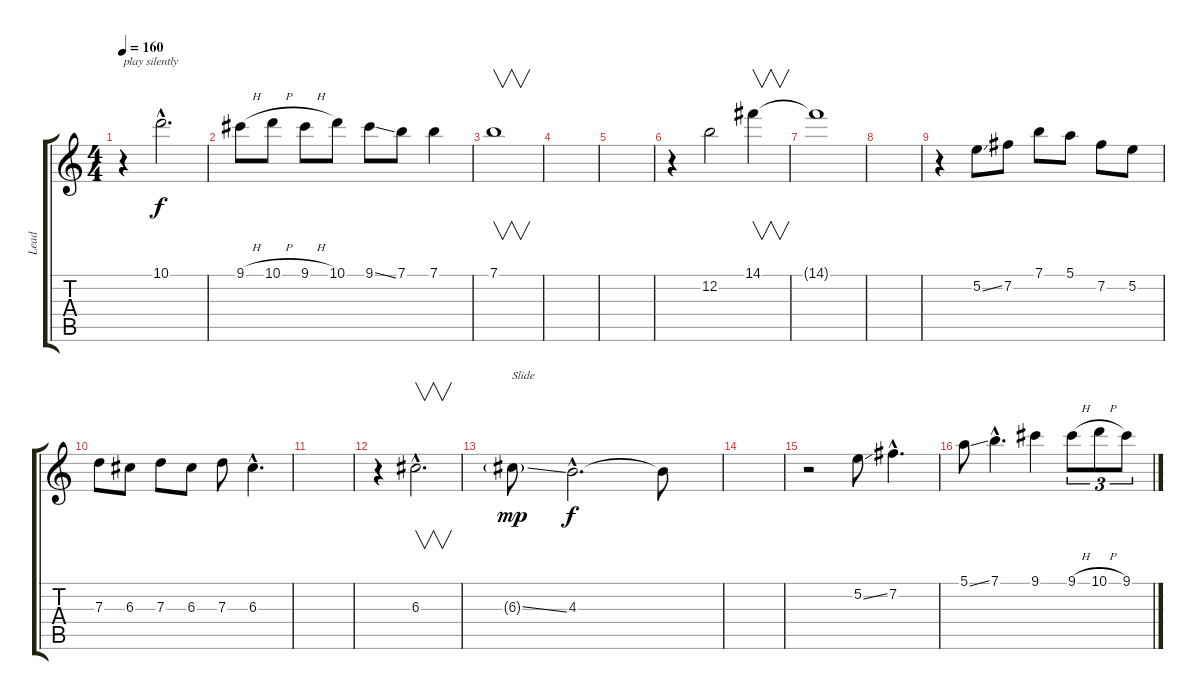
\track ("Lead" "Lead") {instrument electricguitarjazz}
\staff {score tabs}
\tuning (E4 B3 G3 D3 A2 E2) {hide}
\ts (4 4)
\tempo 160
\clef g2
\ks c
r.4{txt "play silently" dy fff volume 10 instrument electricguitarjazz} 10.1{hac}.2{d dy f} |
9.1{h}.8 10.1{h}.8 9.1{h}.8 10.1.8 9.1{ss}.8 7.1.8 7.1.4 |
7.1.1{v} |
|
|
r.4 12.2.2 14.1.4{v} |
14.1{t}.1 |
|
r.4 5.2{ss}.8 7.2.8 7.1.8 5.1.8 7.2.8 5.2.8 |
7.3.8 6.3.8 7.3.8 6.3.8 7.3.8 6.3{hac}.4{d} |
|
r.4 6.3{hac}.2{v d} |
6.3{ss g}.8{txt "Slide" dy mp} 4.3{hac}.2{d dy f} 4.3{t}.8 |
|
r.2 5.2{ss}.8 7.2{hac}.4{d} |
5.1{ss}.8 7.1{hac}.4{d} 9.1.4 9.1{h}.8{tu (3 2)} 10.1{h}.8{tu (3 2)} 9.1.8{tu (3 2)}
